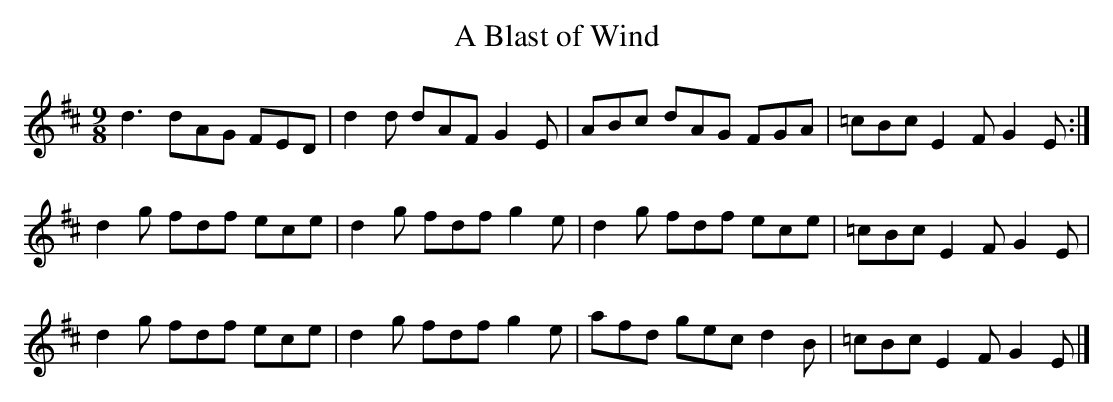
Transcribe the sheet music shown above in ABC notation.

X:1
T:A Blast of Wind
M:9/8
L:1/8
K:D
d3 dAG FED | d2d dAF G2E | ABc dAG FGA | =cBc E2F G2E :|
d2g fdf ece | d2g fdf g2e | d2g fdf ece | =cBc E2F G2E |
d2g fdf ece | d2g fdf g2e | afd gec d2B | =cBc E2F G2E |]
